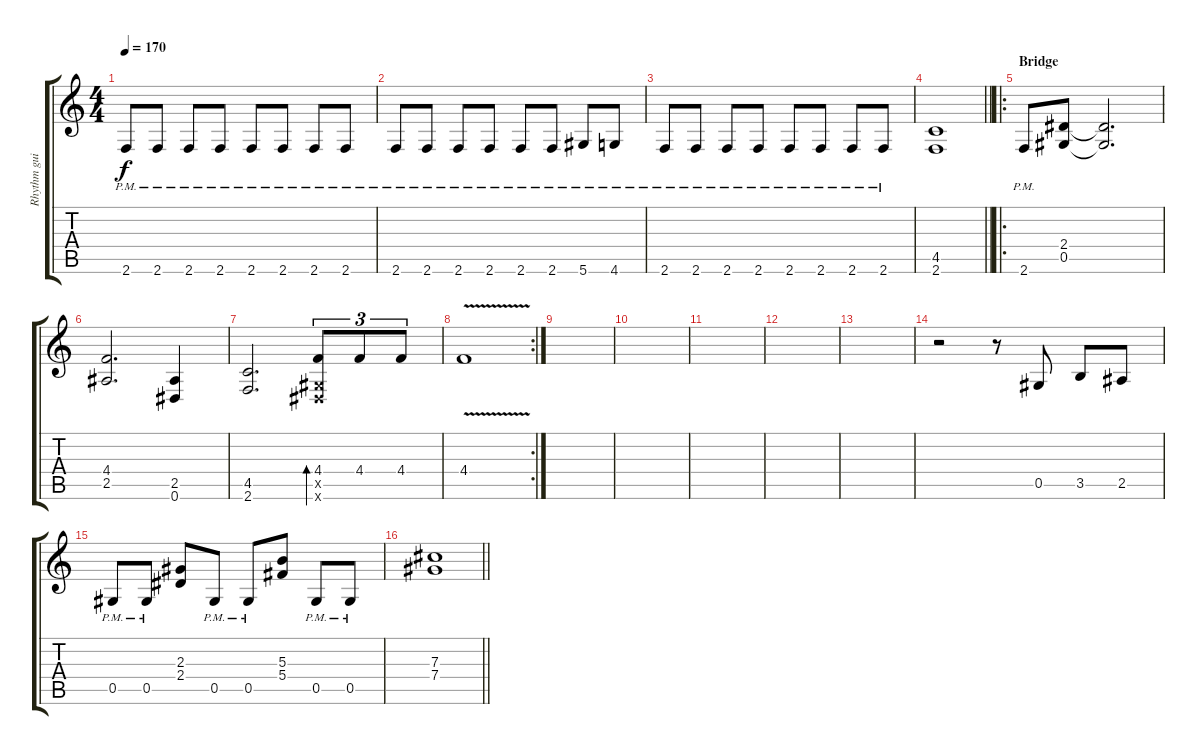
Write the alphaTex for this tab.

\track ("Rhythm guitar" "Rhythm gui") {instrument distortionguitar}
\staff {score tabs}
\tuning (Eb4 Bb3 Gb3 Db3 Ab2 Eb2) {hide}
\ts (4 4)
\tempo 170
\clef g2
\ks aminor
2.6{pm}.8{dy f} 2.6{pm}.8 2.6{pm}.8 2.6{pm}.8 2.6{pm}.8 2.6{pm}.8 2.6{pm}.8 2.6{pm}.8 |
2.6{pm}.8 2.6{pm}.8 2.6{pm}.8 2.6{pm}.8 2.6{pm}.8 2.6{pm}.8 5.6{pm}.8 4.6{pm}.8 |
2.6{pm}.8 2.6{pm}.8 2.6{pm}.8 2.6{pm}.8 2.6{pm}.8 2.6{pm}.8 2.6{pm}.8 2.6{pm}.8 |
\barLineRight lightlight
(4.5 2.6).1 |
\ro
\section ("" "Bridge")
2.6{pm}.8 (2.4 0.5).8 (2.4{t} 0.5{t}).2{d} |
(4.4 2.5).2{d} (2.5 0.6).4 |
(4.5 2.6).2{d} (4.4 0.5{x} 0.6{x}).8{tu (3 2) bd 120} 4.4.8{tu (3 2)} 4.4.8{tu (3 2)} |
\rc 2
4.4{v}.1 |
|
|
|
|
|
r.2 r.8 0.5.8 3.5.8 2.5.8 |
0.5{pm}.8 0.5{pm}.8 (2.3 2.4).8 0.5{pm}.8 0.5{pm}.8 (5.3 5.4).8 0.5{pm}.8 0.5{pm}.8 |
\barLineRight lightlight
(7.3 7.4).1
